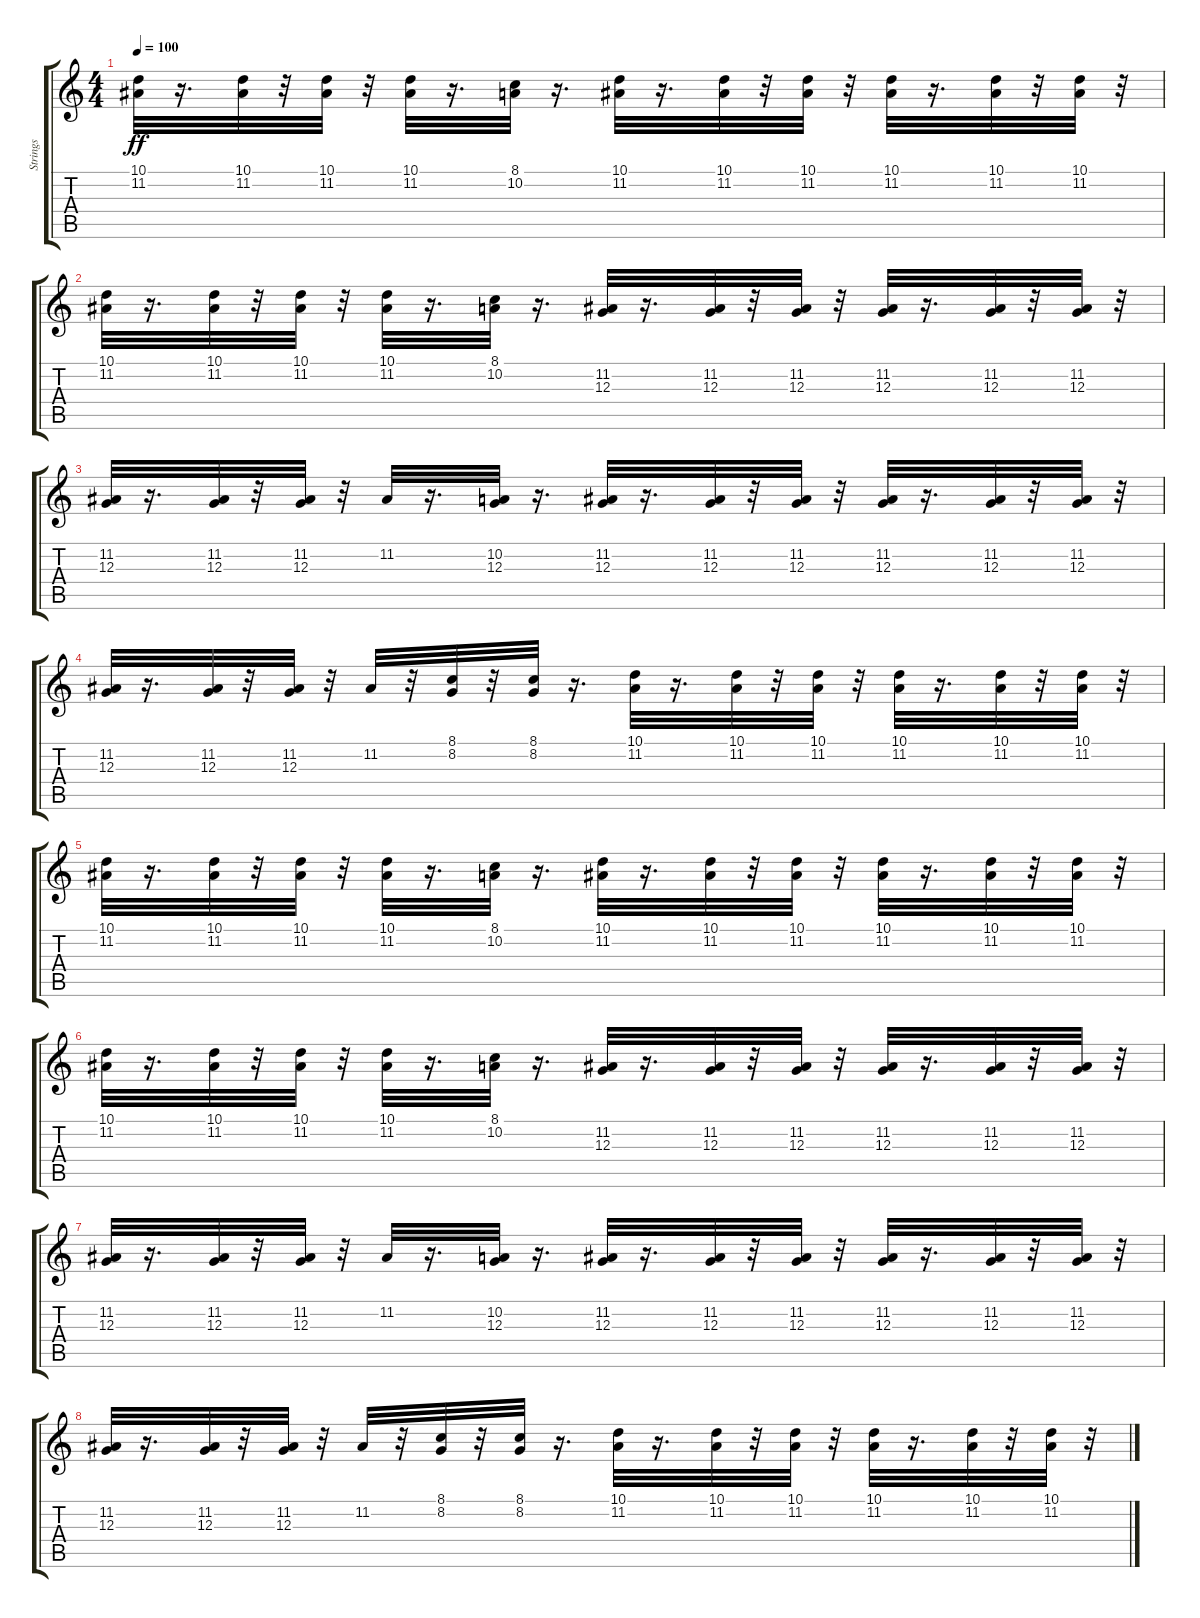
\track ("Strings" "Strings") {instrument stringensemble1}
\staff {score tabs}
\tuning (E4 B3 G3 D3 A2 E2) {hide}
\ts (4 4)
\tempo 100
\clef g2
\ks c
(10.1 11.2).32{dy ff} r.16{d} (10.1 11.2).32 r.32 (10.1 11.2).32 r.32 (10.1 11.2).32 r.16{d} (8.1 10.2).32 r.16{d} (10.1 11.2).32 r.16{d} (10.1 11.2).32 r.32 (10.1 11.2).32 r.32 (10.1 11.2).32 r.16{d} (10.1 11.2).32 r.32 (10.1 11.2).32 r.32 |
(10.1 11.2).32 r.16{d} (10.1 11.2).32 r.32 (10.1 11.2).32 r.32 (10.1 11.2).32 r.16{d} (8.1 10.2).32 r.16{d} (11.2 12.3).32 r.16{d} (11.2 12.3).32 r.32 (11.2 12.3).32 r.32 (11.2 12.3).32 r.16{d} (11.2 12.3).32 r.32 (11.2 12.3).32 r.32 |
(11.2 12.3).32 r.16{d} (11.2 12.3).32 r.32 (11.2 12.3).32 r.32 11.2.32 r.16{d} (10.2 12.3).32 r.16{d} (11.2 12.3).32 r.16{d} (11.2 12.3).32 r.32 (11.2 12.3).32 r.32 (11.2 12.3).32 r.16{d} (11.2 12.3).32 r.32 (11.2 12.3).32 r.32 |
(11.2 12.3).32 r.16{d} (11.2 12.3).32 r.32 (11.2 12.3).32 r.32 11.2.32 r.32 (8.1 8.2).32 r.32 (8.1 8.2).32 r.16{d} (10.1 11.2).32 r.16{d} (10.1 11.2).32 r.32 (10.1 11.2).32 r.32 (10.1 11.2).32 r.16{d} (10.1 11.2).32 r.32 (10.1 11.2).32 r.32 |
(10.1 11.2).32 r.16{d} (10.1 11.2).32 r.32 (10.1 11.2).32 r.32 (10.1 11.2).32 r.16{d} (8.1 10.2).32 r.16{d} (10.1 11.2).32 r.16{d} (10.1 11.2).32 r.32 (10.1 11.2).32 r.32 (10.1 11.2).32 r.16{d} (10.1 11.2).32 r.32 (10.1 11.2).32 r.32 |
(10.1 11.2).32 r.16{d} (10.1 11.2).32 r.32 (10.1 11.2).32 r.32 (10.1 11.2).32 r.16{d} (8.1 10.2).32 r.16{d} (11.2 12.3).32 r.16{d} (11.2 12.3).32 r.32 (11.2 12.3).32 r.32 (11.2 12.3).32 r.16{d} (11.2 12.3).32 r.32 (11.2 12.3).32 r.32 |
(11.2 12.3).32 r.16{d} (11.2 12.3).32 r.32 (11.2 12.3).32 r.32 11.2.32 r.16{d} (10.2 12.3).32 r.16{d} (11.2 12.3).32 r.16{d} (11.2 12.3).32 r.32 (11.2 12.3).32 r.32 (11.2 12.3).32 r.16{d} (11.2 12.3).32 r.32 (11.2 12.3).32 r.32 |
(11.2 12.3).32 r.16{d} (11.2 12.3).32 r.32 (11.2 12.3).32 r.32 11.2.32 r.32 (8.1 8.2).32 r.32 (8.1 8.2).32 r.16{d} (10.1 11.2).32 r.16{d} (10.1 11.2).32 r.32 (10.1 11.2).32 r.32 (10.1 11.2).32 r.16{d} (10.1 11.2).32 r.32 (10.1 11.2).32 r.32
